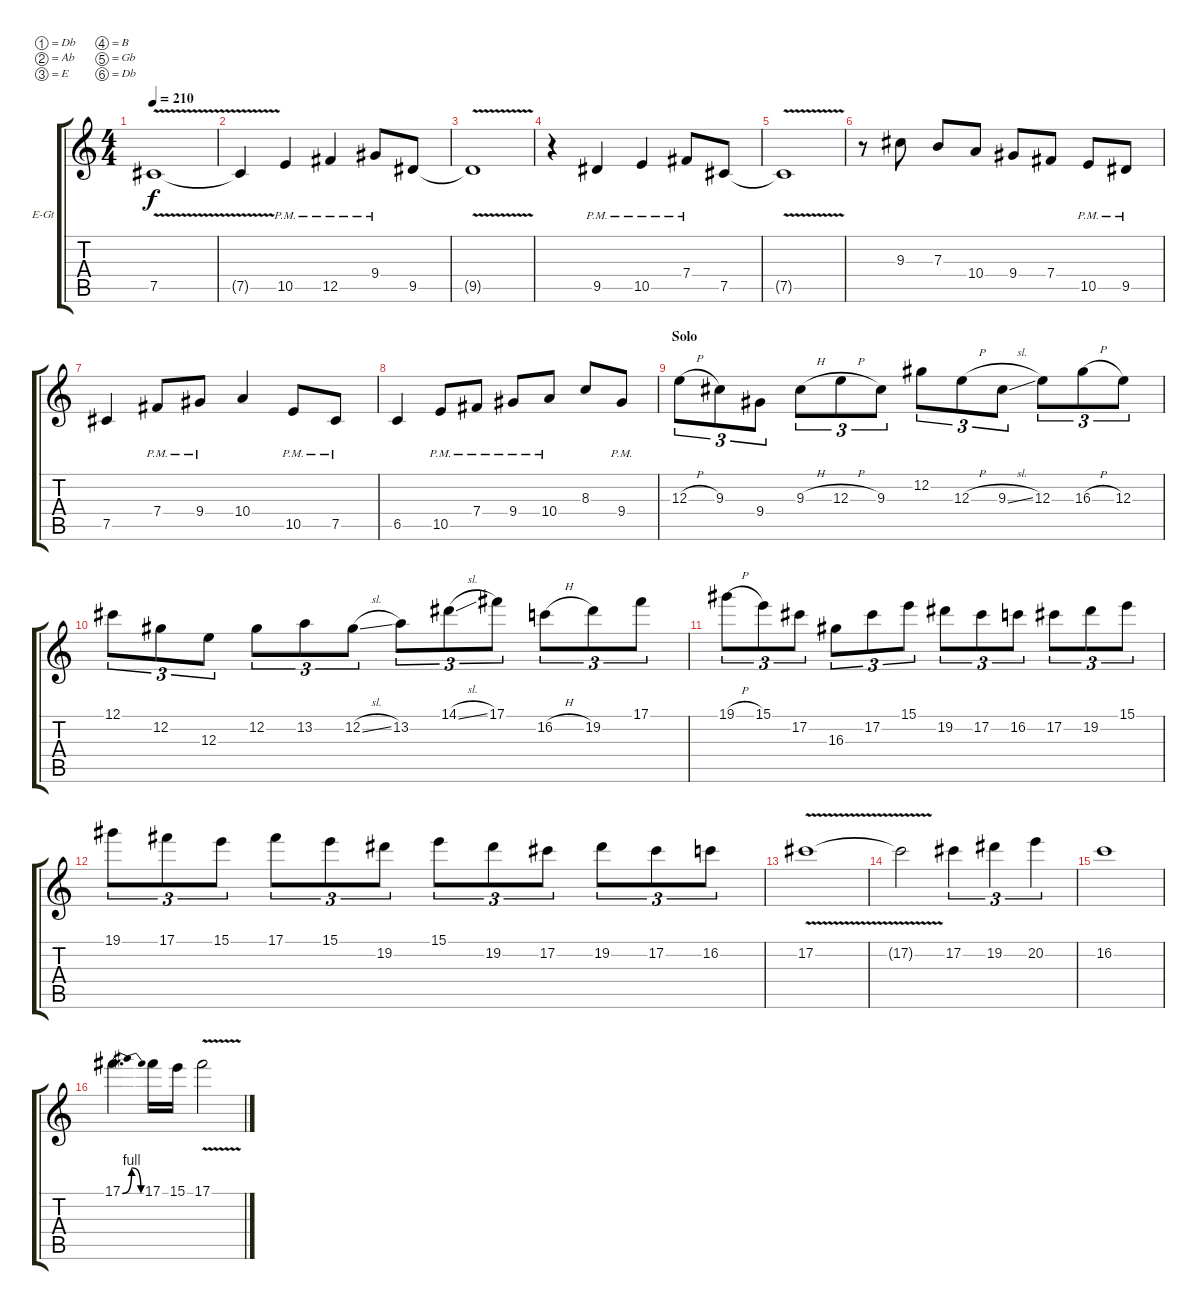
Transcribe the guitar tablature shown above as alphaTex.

\bracketExtendMode groupsimilarinstruments
\firstSystemTrackNameOrientation horizontal
\otherSystemsTrackNameOrientation horizontal
\track ("Lead 1" "E-Gt") {instrument distortionguitar}
\staff {score tabs}
\tuning (Db4 Ab3 E3 B2 Gb2 Db2)
\ts (4 4)
\tempo 210
\clef g2
\ks c
7.5{v}.1{dy f} |
7.5{v t}.4 10.5{pm}.4 12.5{pm}.4 9.4{pm}.8 9.5.8 |
9.5{v t}.1 |
r.4 9.5{pm}.4 10.5{pm}.4 7.4{pm}.8 7.5.8 |
7.5{v t}.1 |
r.8 9.3.8 7.3.8 10.4.8 9.4.8 7.4.8 10.5{pm}.8 9.5{pm}.8 |
7.5.4 7.4{pm}.8 9.4{pm}.8 10.4.4 10.5{pm}.8 7.5{pm}.8 |
6.5.4 10.5{pm}.8 7.4{pm}.8 9.4{pm}.8 10.4{pm}.8 8.3.8 9.4{pm}.8 |
\section ("" "Solo")
12.3{h}.8{tu (3 2)} 9.3.8{tu (3 2)} 9.4.8{tu (3 2)} 9.3{h}.8{tu (3 2)} 12.3{h}.8{tu (3 2)} 9.3.8{tu (3 2)} 12.2.8{tu (3 2)} 12.3{h}.8{tu (3 2)} 9.3{sl}.8{tu (3 2)} 12.3.8{tu (3 2)} 16.3{h}.8{tu (3 2)} 12.3.8{tu (3 2)} |
12.1.8{tu (3 2)} 12.2.8{tu (3 2)} 12.3.8{tu (3 2)} 12.2.8{tu (3 2)} 13.2.8{tu (3 2)} 12.2{sl}.8{tu (3 2)} 13.2.8{tu (3 2)} 14.1{sl}.8{tu (3 2)} 17.1.8{tu (3 2)} 16.2{h}.8{tu (3 2)} 19.2.8{tu (3 2)} 17.1.8{tu (3 2)} |
19.1{h}.8{tu (3 2)} 15.1.8{tu (3 2)} 17.2.8{tu (3 2)} 16.3.8{tu (3 2)} 17.2.8{tu (3 2)} 15.1.8{tu (3 2)} 19.2.8{tu (3 2)} 17.2.8{tu (3 2)} 16.2.8{tu (3 2)} 17.2.8{tu (3 2)} 19.2.8{tu (3 2)} 15.1.8{tu (3 2)} |
19.1.8{tu (3 2)} 17.1.8{tu (3 2)} 15.1.8{tu (3 2)} 17.1.8{tu (3 2)} 15.1.8{tu (3 2)} 19.2.8{tu (3 2)} 15.1.8{tu (3 2)} 19.2.8{tu (3 2)} 17.2.8{tu (3 2)} 19.2.8{tu (3 2)} 17.2.8{tu (3 2)} 16.2.8{tu (3 2)} |
17.2{v}.1 |
17.2{v t}.2 17.2.4{tu (3 2)} 19.2.4{tu (3 2)} 20.2.4{tu (3 2)} |
16.2.1 |
17.1{be (bendrelease 0 0 30 4 30 4 60 0)}.4{d} 17.1.16 15.1.16 17.1{v}.2
